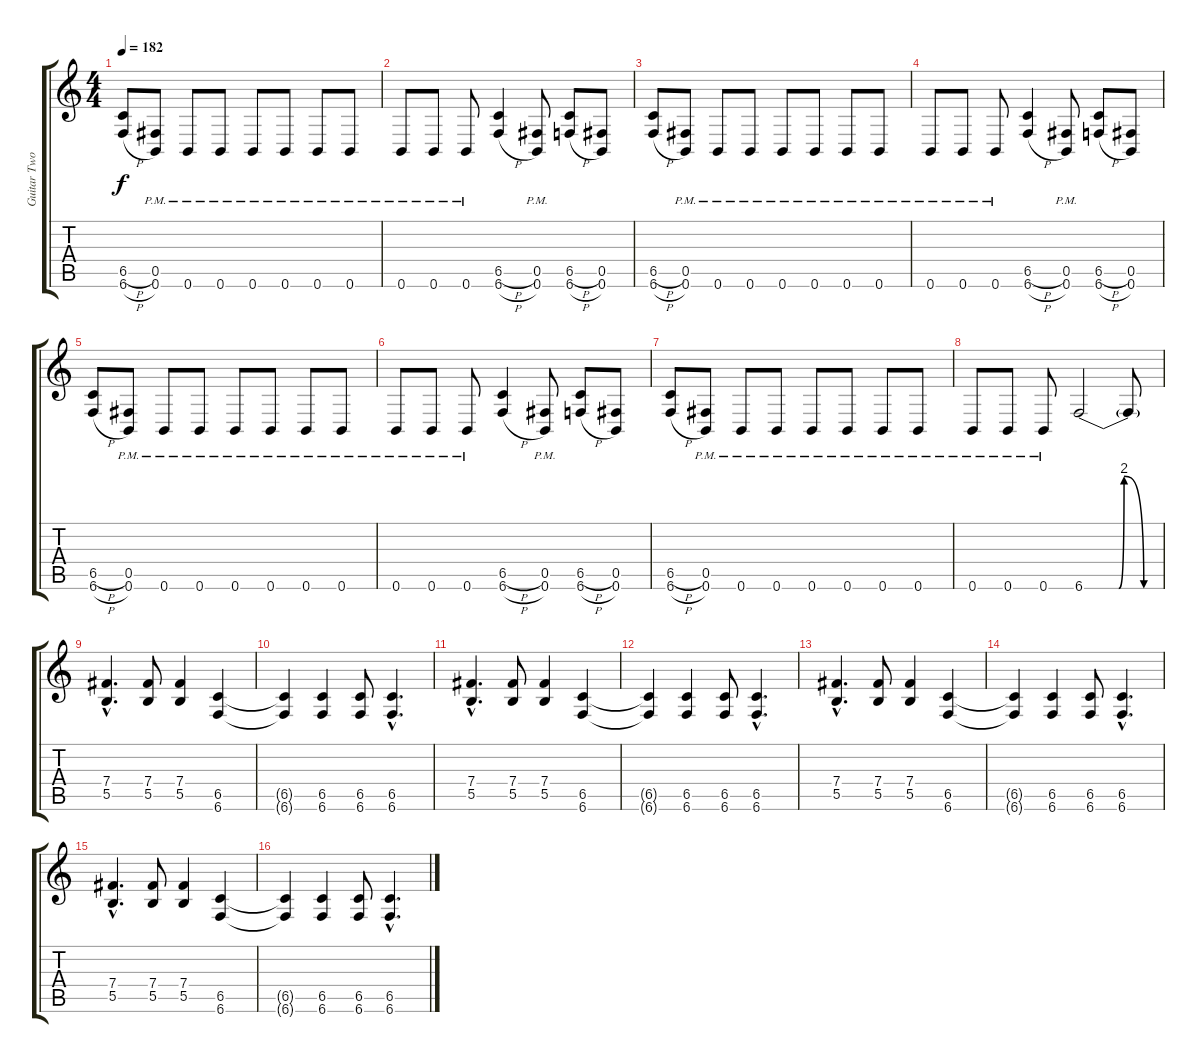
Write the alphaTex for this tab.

\track ("Guitar Two" "Guitar Two") {instrument distortionguitar}
\staff {score tabs}
\tuning (Db4 Ab3 E3 B2 Gb2 B1) {hide}
\ts (4 4)
\tempo 182
\clef g2
\ks c
(6.5{h} 6.6{h}).8{dy f} (0.5 0.6{pm}).8 0.6{pm}.8 0.6{pm}.8 0.6{pm}.8 0.6{pm}.8 0.6{pm}.8 0.6{pm}.8 |
0.6{pm}.8 0.6{pm}.8 0.6{pm}.8 (6.5{h} 6.6{h}).4 (0.5 0.6{pm}).8 (6.5{h} 6.6{h}).8 (0.5 0.6).8 |
(6.5{h} 6.6{h}).8 (0.5 0.6{pm}).8 0.6{pm}.8 0.6{pm}.8 0.6{pm}.8 0.6{pm}.8 0.6{pm}.8 0.6{pm}.8 |
0.6{pm}.8 0.6{pm}.8 0.6{pm}.8 (6.5{h} 6.6{h}).4 (0.5 0.6{pm}).8 (6.5{h} 6.6{h}).8 (0.5 0.6).8 |
(6.5{h} 6.6{h}).8 (0.5 0.6{pm}).8 0.6{pm}.8 0.6{pm}.8 0.6{pm}.8 0.6{pm}.8 0.6{pm}.8 0.6{pm}.8 |
0.6{pm}.8 0.6{pm}.8 0.6{pm}.8 (6.5{h} 6.6{h}).4 (0.5 0.6{pm}).8 (6.5{h} 6.6{h}).8 (0.5 0.6).8 |
(6.5{h} 6.6{h}).8 (0.5 0.6{pm}).8 0.6{pm}.8 0.6{pm}.8 0.6{pm}.8 0.6{pm}.8 0.6{pm}.8 0.6{pm}.8 |
0.6{pm}.8 0.6{pm}.8 0.6{pm}.8 6.6{be (custom 0 0 26 0 30 8 45 0 60 0)}.2 6.6{t}.8 |
(7.4{hac} 5.5{hac}).4{d} (7.4 5.5).8 (7.4 5.5).4 (6.5 6.6).4 |
(6.5{t} 6.6{t}).4 (6.5 6.6).4 (6.5 6.6).8 (6.5{hac} 6.6{hac}).4{d} |
(7.4{hac} 5.5{hac}).4{d} (7.4 5.5).8 (7.4 5.5).4 (6.5 6.6).4 |
(6.5{t} 6.6{t}).4 (6.5 6.6).4 (6.5 6.6).8 (6.5{hac} 6.6{hac}).4{d} |
(7.4{hac} 5.5{hac}).4{d} (7.4 5.5).8 (7.4 5.5).4 (6.5 6.6).4 |
(6.5{t} 6.6{t}).4 (6.5 6.6).4 (6.5 6.6).8 (6.5{hac} 6.6{hac}).4{d} |
(7.4{hac} 5.5{hac}).4{d} (7.4 5.5).8 (7.4 5.5).4 (6.5 6.6).4 |
(6.5{t} 6.6{t}).4 (6.5 6.6).4 (6.5 6.6).8 (6.5{hac} 6.6{hac}).4{d}
